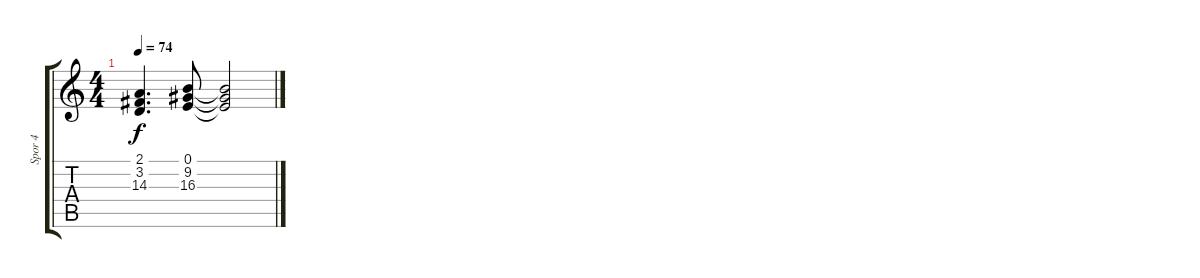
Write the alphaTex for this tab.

\track ("Spor 4" "Spor 4") {instrument stringensemble1}
\staff {score tabs}
\tuning (E4 B3 G3 D3 A2 E2) {hide}
\ts (4 4)
\tempo 74
\clef g2
\ks c
(2.1 3.2 14.3).4{d dy f} (0.1 9.2 16.3).8 (0.1{t} 9.2{t} 16.3{t}).2
